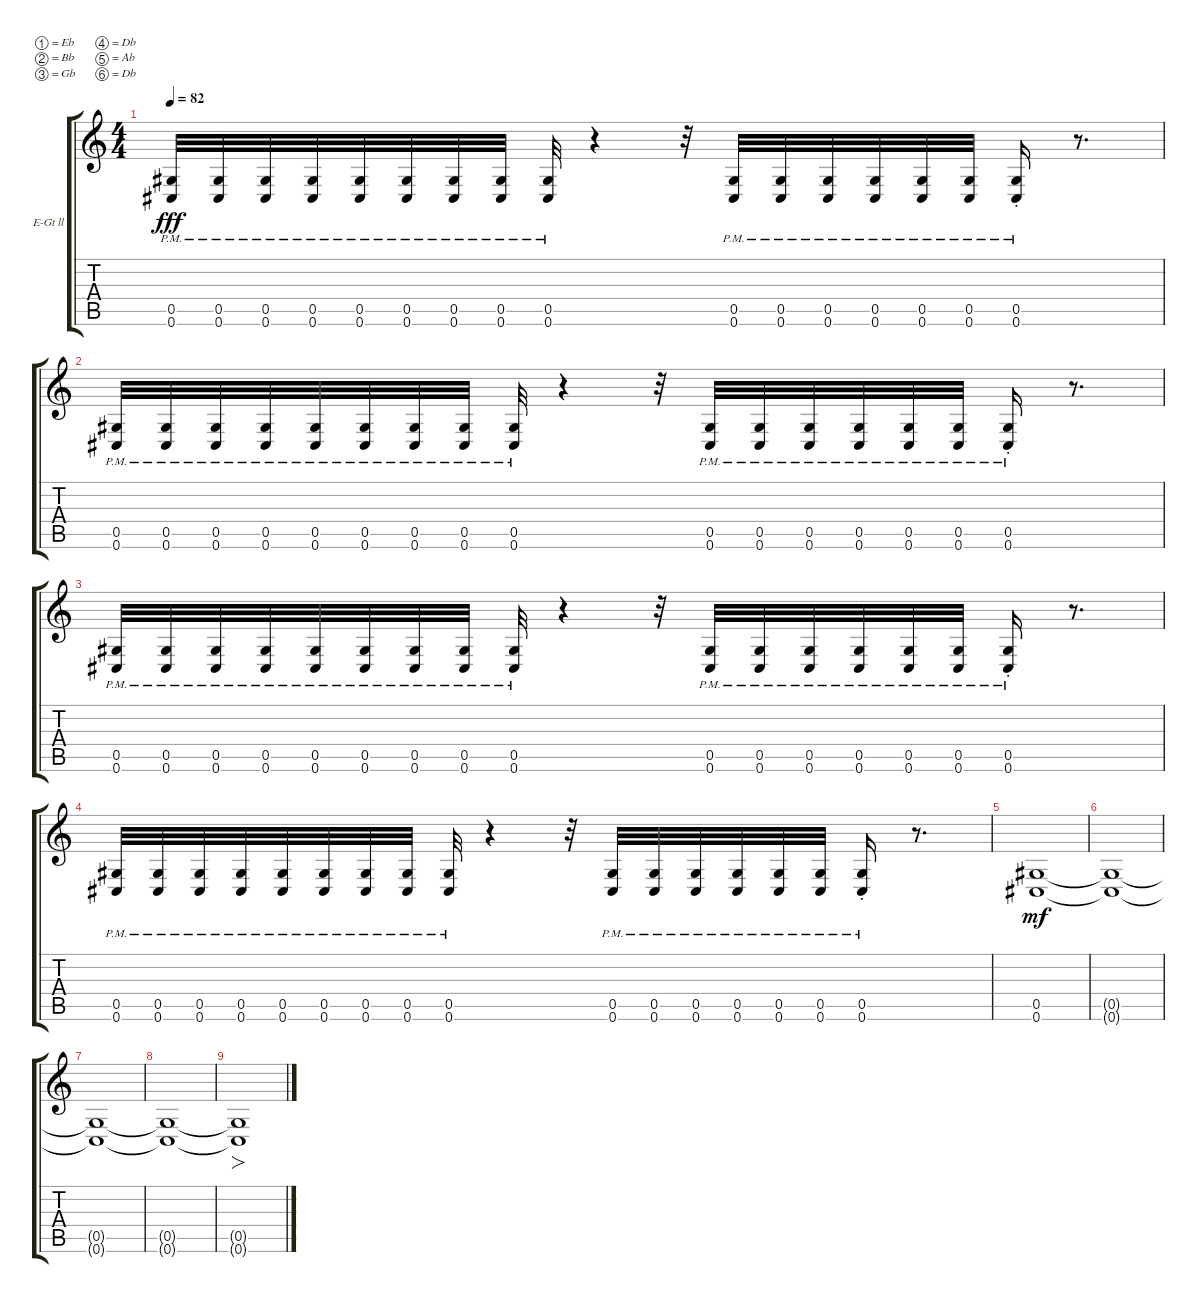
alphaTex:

\defaultSystemsLayout 4
\bracketExtendMode groupsimilarinstruments
\firstSystemTrackNameOrientation horizontal
\otherSystemsTrackNameOrientation horizontal
\track ("Guitar ll" "E-Gt ll") {instrument overdrivenguitar}
\staff {score tabs}
\tuning (Eb4 Bb3 Gb3 Db3 Ab2 Db2)
\ts (4 4)
\tempo 82
\clef g2
\ks c
(0.6{pm} 0.5{pm}).32{dy fff} (0.6{pm} 0.5{pm}).32 (0.6{pm} 0.5{pm}).32 (0.6{pm} 0.5{pm}).32 (0.6{pm} 0.5{pm}).32 (0.6{pm} 0.5{pm}).32 (0.6{pm} 0.5{pm}).32 (0.6{pm} 0.5{pm}).32 (0.6{pm} 0.5{pm}).32 r.4 r.32 (0.6{pm} 0.5{pm}).32 (0.6{pm} 0.5{pm}).32 (0.6{pm} 0.5{pm}).32 (0.6{pm} 0.5{pm}).32 (0.6{pm} 0.5{pm}).32 (0.6{pm} 0.5{pm}).32 (0.6{pm st} 0.5{pm st}).16 r.8{d} |
(0.6{pm} 0.5{pm}).32 (0.6{pm} 0.5{pm}).32 (0.6{pm} 0.5{pm}).32 (0.6{pm} 0.5{pm}).32 (0.6{pm} 0.5{pm}).32 (0.6{pm} 0.5{pm}).32 (0.6{pm} 0.5{pm}).32 (0.6{pm} 0.5{pm}).32 (0.6{pm} 0.5{pm}).32 r.4 r.32 (0.6{pm} 0.5{pm}).32 (0.6{pm} 0.5{pm}).32 (0.6{pm} 0.5{pm}).32 (0.6{pm} 0.5{pm}).32 (0.6{pm} 0.5{pm}).32 (0.6{pm} 0.5{pm}).32 (0.6{pm st} 0.5{pm st}).16 r.8{d} |
(0.6{pm} 0.5{pm}).32 (0.6{pm} 0.5{pm}).32 (0.6{pm} 0.5{pm}).32 (0.6{pm} 0.5{pm}).32 (0.6{pm} 0.5{pm}).32 (0.6{pm} 0.5{pm}).32 (0.6{pm} 0.5{pm}).32 (0.6{pm} 0.5{pm}).32 (0.6{pm} 0.5{pm}).32 r.4 r.32 (0.6{pm} 0.5{pm}).32 (0.6{pm} 0.5{pm}).32 (0.6{pm} 0.5{pm}).32 (0.6{pm} 0.5{pm}).32 (0.6{pm} 0.5{pm}).32 (0.6{pm} 0.5{pm}).32 (0.6{pm st} 0.5{pm st}).16 r.8{d} |
(0.6{pm} 0.5{pm}).32 (0.6{pm} 0.5{pm}).32 (0.6{pm} 0.5{pm}).32 (0.6{pm} 0.5{pm}).32 (0.6{pm} 0.5{pm}).32 (0.6{pm} 0.5{pm}).32 (0.6{pm} 0.5{pm}).32 (0.6{pm} 0.5{pm}).32 (0.6{pm} 0.5{pm}).32 r.4 r.32 (0.6{pm} 0.5{pm}).32 (0.6{pm} 0.5{pm}).32 (0.6{pm} 0.5{pm}).32 (0.6{pm} 0.5{pm}).32 (0.6{pm} 0.5{pm}).32 (0.6{pm} 0.5{pm}).32 (0.6{pm st} 0.5{pm st}).16 r.8{d} |
(0.5 0.6).1{dy mf} |
(0.6{t} 0.5{t}).1 |
(0.5{t} 0.6{t}).1 |
(0.6{t} 0.5{t}).1 |
(0.5{t} 0.6{t}).1{fo}
